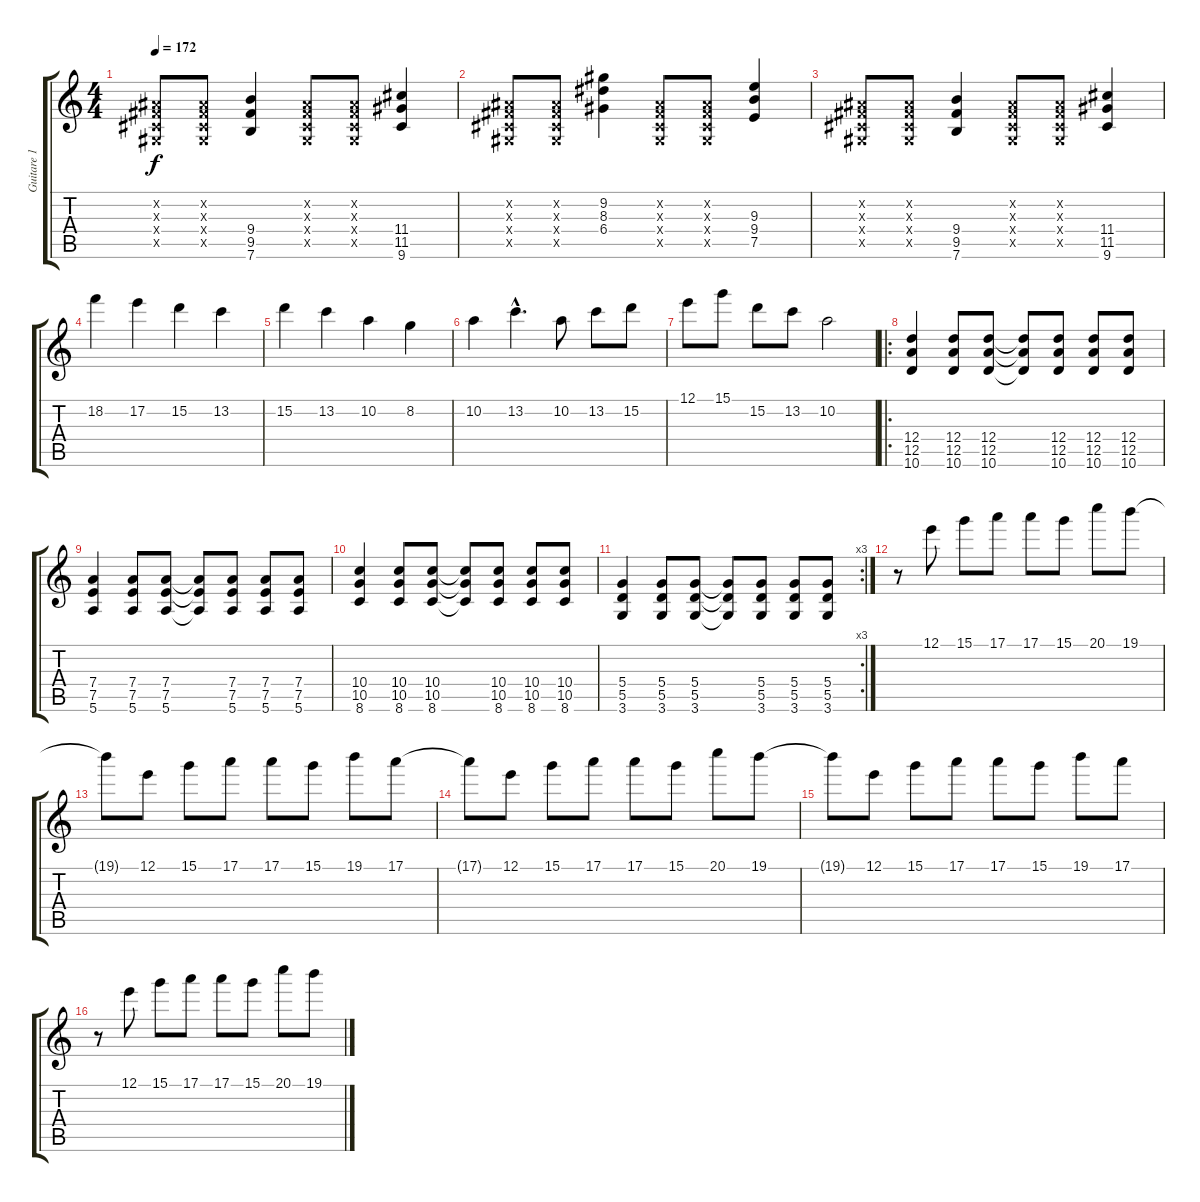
\track ("Guitare 1" "Guitare 1") {instrument electricguitarjazz}
\staff {score tabs}
\tuning (E4 B3 G3 D3 A2 E2) {hide}
\ts (4 4)
\tempo 172
\clef g2
\ks c
(-1.2{x} -1.3{x} -1.4{x} -1.5{x}).8{dy f} (-1.2{x} -1.3{x} -1.4{x} -1.5{x}).8 (9.4 9.5 7.6).4 (-1.2{x} -1.3{x} -1.4{x} -1.5{x}).8 (-1.2{x} -1.3{x} -1.4{x} -1.5{x}).8 (11.4 11.5 9.6).4 |
(-1.2{x} -1.3{x} -1.4{x} -1.5{x}).8 (-1.2{x} -1.3{x} -1.4{x} -1.5{x}).8 (9.2 8.3 6.4).4 (-1.2{x} -1.3{x} -1.4{x} -1.5{x}).8 (-1.2{x} -1.3{x} -1.4{x} -1.5{x}).8 (9.3 9.4 7.5).4 |
(-1.2{x} -1.3{x} -1.4{x} -1.5{x}).8 (-1.2{x} -1.3{x} -1.4{x} -1.5{x}).8 (9.4 9.5 7.6).4 (-1.2{x} -1.3{x} -1.4{x} -1.5{x}).8 (-1.2{x} -1.3{x} -1.4{x} -1.5{x}).8 (11.4 11.5 9.6).4 |
18.2.4 17.2.4 15.2.4 13.2.4 |
15.2.4 13.2.4 10.2.4 8.2.4 |
10.2.4 13.2{hac}.4{d} 10.2.8 13.2.8 15.2.8 |
12.1.8 15.1.8 15.2.8 13.2.8 10.2.2 |
\ro
(12.4 12.5 10.6).4 (12.4 12.5 10.6).8 (12.4 12.5 10.6).8 (12.4{t} 12.5{t} 10.6{t}).8 (12.4 12.5 10.6).8 (12.4 12.5 10.6).8 (12.4 12.5 10.6).8 |
(7.4 7.5 5.6).4 (7.4 7.5 5.6).8 (7.4 7.5 5.6).8 (7.4{t} 7.5{t} 5.6{t}).8 (7.4 7.5 5.6).8 (7.4 7.5 5.6).8 (7.4 7.5 5.6).8 |
(10.4 10.5 8.6).4 (10.4 10.5 8.6).8 (10.4 10.5 8.6).8 (10.4{t} 10.5{t} 8.6{t}).8 (10.4 10.5 8.6).8 (10.4 10.5 8.6).8 (10.4 10.5 8.6).8 |
\rc 3
(5.4 5.5 3.6).4 (5.4 5.5 3.6).8 (5.4 5.5 3.6).8 (5.4{t} 5.5{t} 3.6{t}).8 (5.4 5.5 3.6).8 (5.4 5.5 3.6).8 (5.4 5.5 3.6).8 |
r.8{instrument electricguitarjazz} 12.1.8 15.1.8 17.1.8 17.1.8 15.1.8 20.1.8 19.1.8 |
19.1{t}.8 12.1.8 15.1.8 17.1.8 17.1.8 15.1.8 19.1.8 17.1.8 |
17.1{t}.8 12.1.8 15.1.8 17.1.8 17.1.8 15.1.8 20.1.8 19.1.8 |
19.1{t}.8 12.1.8 15.1.8 17.1.8 17.1.8 15.1.8 19.1.8 17.1.8 |
r.8 12.1.8 15.1.8 17.1.8 17.1.8 15.1.8 20.1.8 19.1.8
